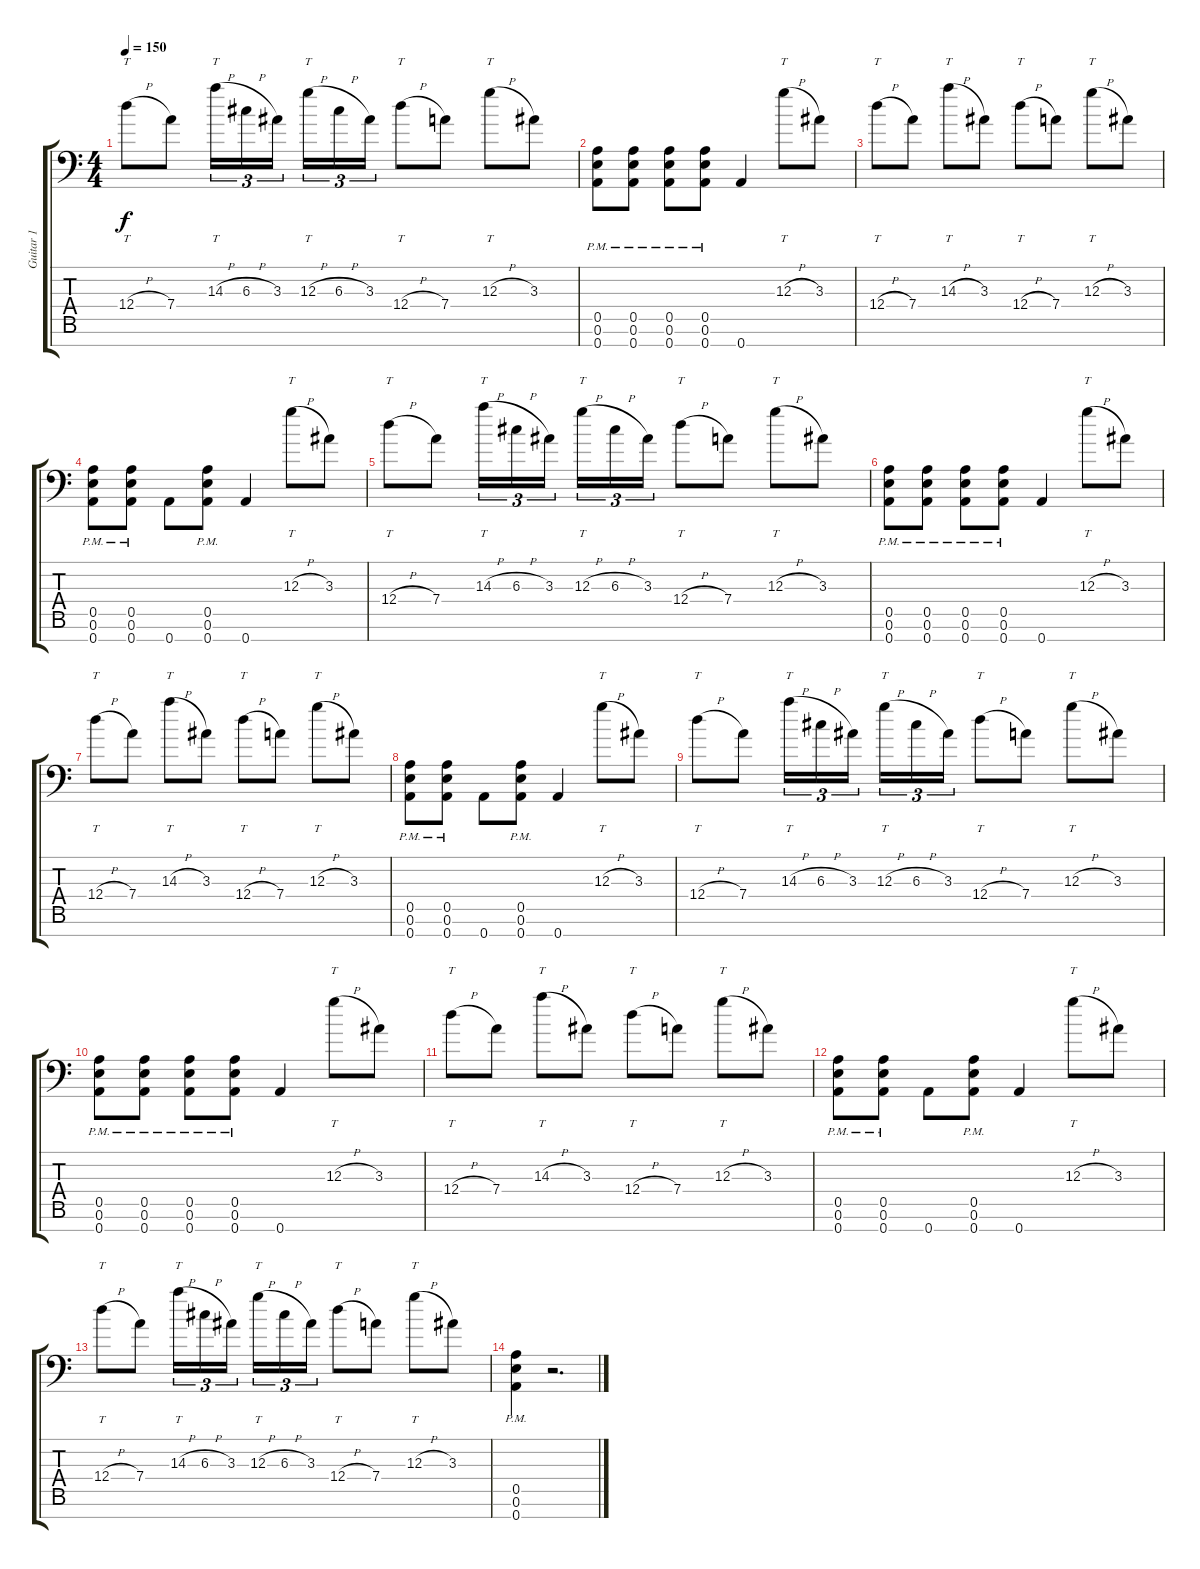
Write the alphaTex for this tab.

\track ("Guitar 1" "Guitar 1") {instrument distortionguitar}
\staff {score tabs}
\tuning (E4 B3 G3 D3 A2 E2 A1) {hide}
\ts (4 4)
\tempo 150
\clef f4
\ks c
12.4{h}.8{tt dy f} 7.4.8 14.3{h}.16{tt tu (3 2)} 6.3{h}.16{tu (3 2)} 3.3.16{tu (3 2) beam splitsecondary} 12.3{h}.16{tt tu (3 2)} 6.3{h}.16{tu (3 2)} 3.3.16{tu (3 2)} 12.4{h}.8{tt} 7.4.8 12.3{h}.8{tt} 3.3.8 |
(0.5{pm} 0.6{pm} 0.7{pm}).8 (0.5{pm} 0.6{pm} 0.7{pm}).8 (0.5{pm} 0.6{pm} 0.7{pm}).8 (0.5{pm} 0.6{pm} 0.7{pm}).8 0.7.4 12.3{h}.8{tt} 3.3.8 |
12.4{h}.8{tt} 7.4.8 14.3{h}.8{tt} 3.3.8 12.4{h}.8{tt} 7.4.8 12.3{h}.8{tt} 3.3.8 |
(0.5{pm} 0.6{pm} 0.7{pm}).8 (0.5{pm} 0.6{pm} 0.7{pm}).8 0.7.8 (0.5{pm} 0.6{pm} 0.7{pm}).8 0.7.4 12.3{h}.8{tt} 3.3.8 |
12.4{h}.8{tt} 7.4.8 14.3{h}.16{tt tu (3 2)} 6.3{h}.16{tu (3 2)} 3.3.16{tu (3 2) beam splitsecondary} 12.3{h}.16{tt tu (3 2)} 6.3{h}.16{tu (3 2)} 3.3.16{tu (3 2)} 12.4{h}.8{tt} 7.4.8 12.3{h}.8{tt} 3.3.8 |
(0.5{pm} 0.6{pm} 0.7{pm}).8 (0.5{pm} 0.6{pm} 0.7{pm}).8 (0.5{pm} 0.6{pm} 0.7{pm}).8 (0.5{pm} 0.6{pm} 0.7{pm}).8 0.7.4 12.3{h}.8{tt} 3.3.8 |
12.4{h}.8{tt} 7.4.8 14.3{h}.8{tt} 3.3.8 12.4{h}.8{tt} 7.4.8 12.3{h}.8{tt} 3.3.8 |
(0.5{pm} 0.6{pm} 0.7{pm}).8 (0.5{pm} 0.6{pm} 0.7{pm}).8 0.7.8 (0.5{pm} 0.6{pm} 0.7{pm}).8 0.7.4 12.3{h}.8{tt} 3.3.8 |
12.4{h}.8{tt} 7.4.8 14.3{h}.16{tt tu (3 2)} 6.3{h}.16{tu (3 2)} 3.3.16{tu (3 2) beam splitsecondary} 12.3{h}.16{tt tu (3 2)} 6.3{h}.16{tu (3 2)} 3.3.16{tu (3 2)} 12.4{h}.8{tt} 7.4.8 12.3{h}.8{tt} 3.3.8 |
(0.5{pm} 0.6{pm} 0.7{pm}).8 (0.5{pm} 0.6{pm} 0.7{pm}).8 (0.5{pm} 0.6{pm} 0.7{pm}).8 (0.5{pm} 0.6{pm} 0.7{pm}).8 0.7.4 12.3{h}.8{tt} 3.3.8 |
12.4{h}.8{tt} 7.4.8 14.3{h}.8{tt} 3.3.8 12.4{h}.8{tt} 7.4.8 12.3{h}.8{tt} 3.3.8 |
(0.5{pm} 0.6{pm} 0.7{pm}).8 (0.5{pm} 0.6{pm} 0.7{pm}).8 0.7.8 (0.5{pm} 0.6{pm} 0.7{pm}).8 0.7.4 12.3{h}.8{tt} 3.3.8 |
12.4{h}.8{tt} 7.4.8 14.3{h}.16{tt tu (3 2)} 6.3{h}.16{tu (3 2)} 3.3.16{tu (3 2) beam splitsecondary} 12.3{h}.16{tt tu (3 2)} 6.3{h}.16{tu (3 2)} 3.3.16{tu (3 2)} 12.4{h}.8{tt} 7.4.8 12.3{h}.8{tt} 3.3.8 |
(0.5{pm} 0.6{pm} 0.7{pm}).4 r.2{d}
